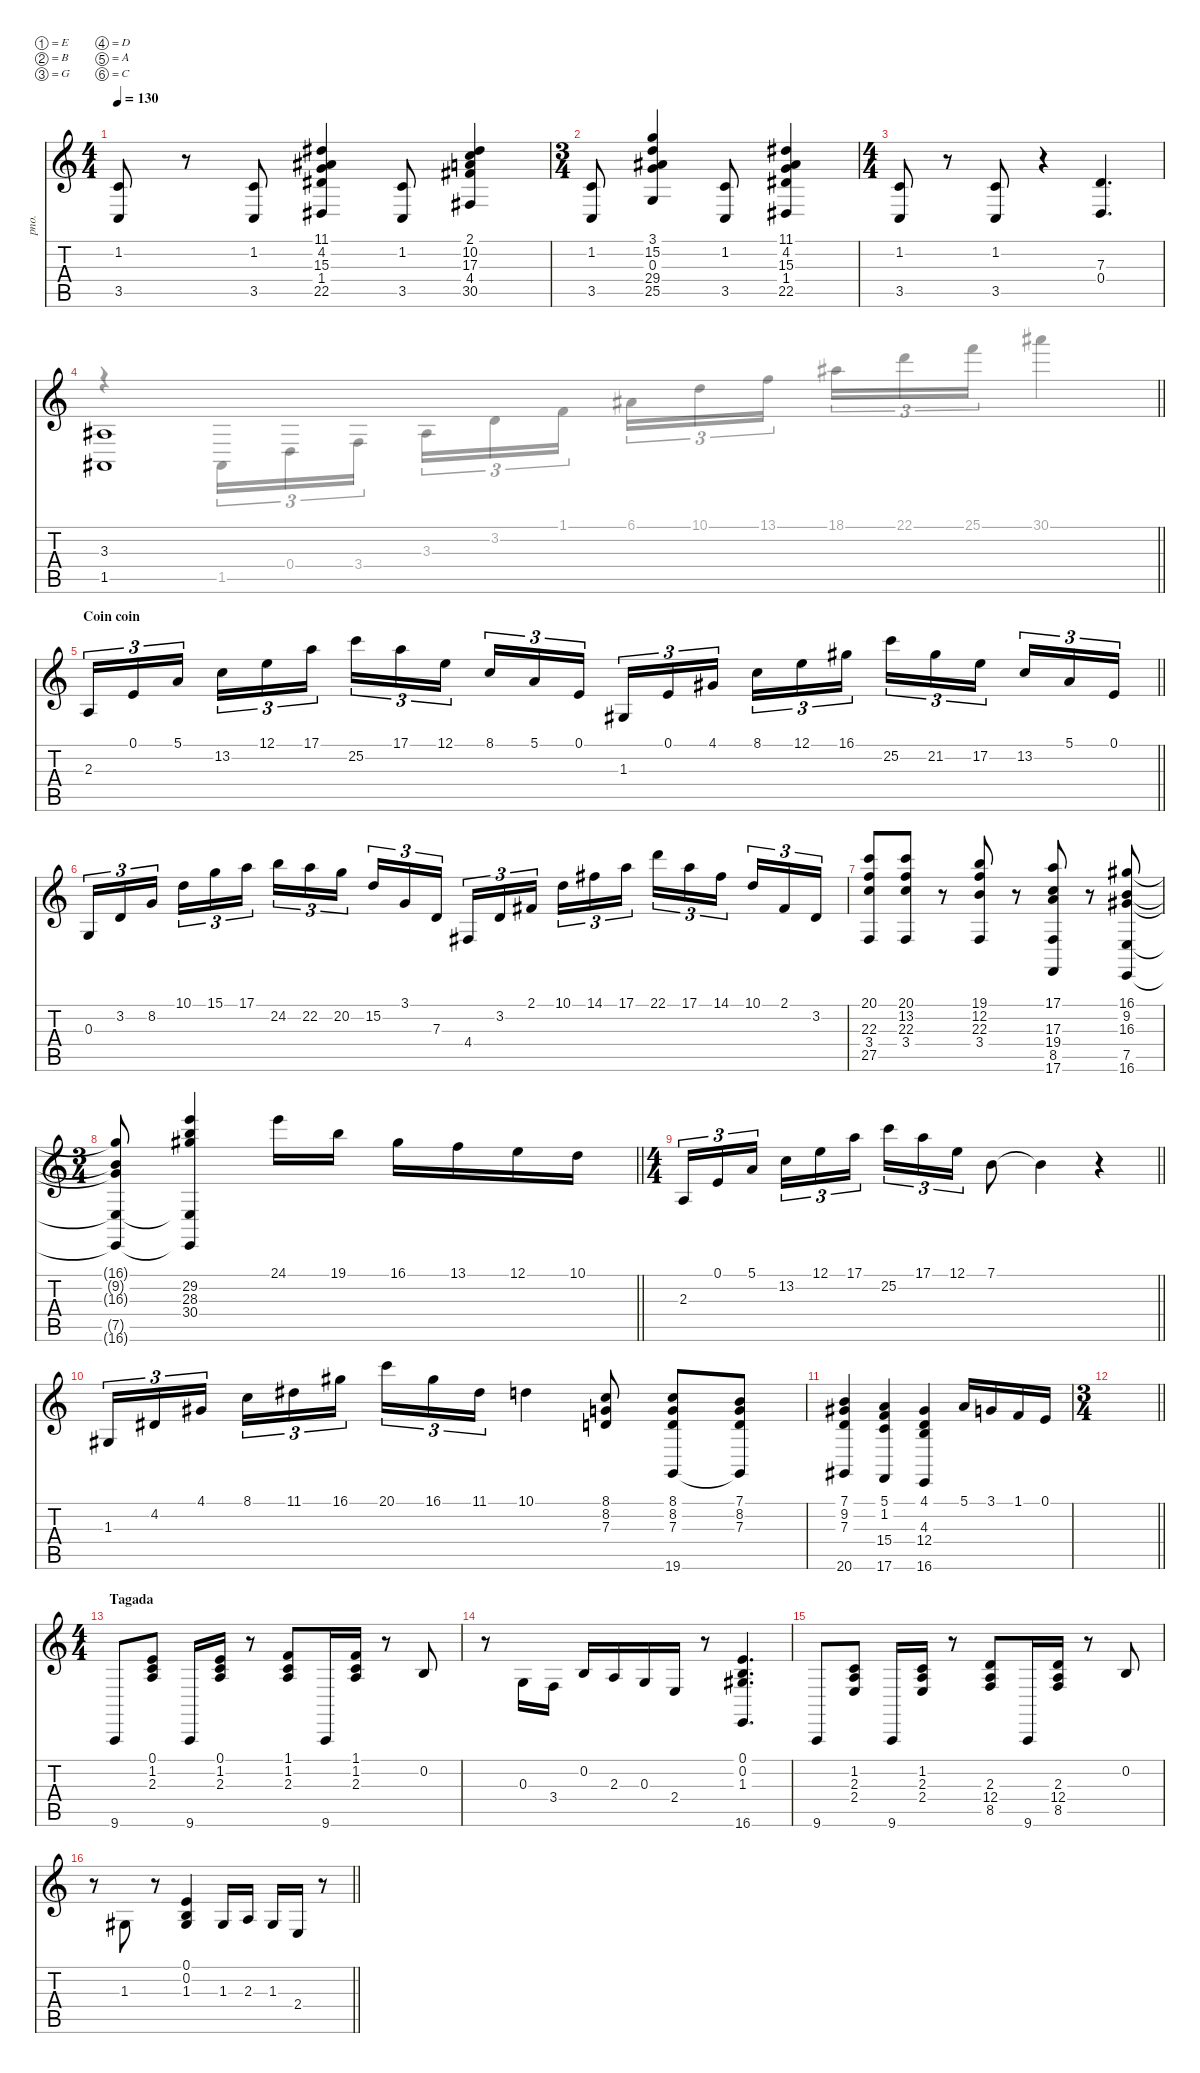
\defaultSystemsLayout 4
\hideDynamics
\bracketExtendMode nobrackets
\otherSystemsTrackNameOrientation horizontal
\track ("Reney" "pno.") {instrument brightacousticpiano}
\staff {score tabs}
\tuning (E4 B3 G3 D3 A2 C1)
\voice
\ts (4 4)
\tempo 130
\clef g2
\ks c
(1.2 3.5).8{dy f beam Up} r.8{beam Up} (1.2 3.5).8{beam Up} (11.1{acc #} 4.2{acc #} 15.3{acc #} 1.4{acc #} 22.5).4{beam Up} (1.2 3.5).8{beam Up} (2.1{acc #} 10.2 17.3 4.4{acc #} 30.5{acc #}).4{beam Up} |
\ts (3 4)
\beaming (8 2 2 2 2)
(1.2 3.5).8{beam Up} (3.1 15.2 0.3 29.4 25.5{acc #}).4{beam Up} (1.2 3.5).8{beam Up} (11.1{acc #} 4.2{acc #} 15.3{acc #} 1.4{acc #} 22.5).4{beam Up} |
\ts (4 4)
\beaming (8 2 2 2 2)
(1.2 3.5).8{beam Up} r.8{beam Up} (1.2 3.5).8{beam Up} r.4{beam Up} (7.3 0.4).4{d beam Up} |
\barLineRight lightlight
(3.3{acc #} 1.5{acc #}).1{beam Up} |
\section ("" "Coin coin")
\barLineRight lightlight
2.3.16{tu (3 2) beam Up} 0.1.16{tu (3 2) beam Up} 5.1.16{tu (3 2) beam Up} 13.2.16{tu (3 2) beam Down} 12.1.16{tu (3 2) beam Down} 17.1.16{tu (3 2) beam Down} 25.2.16{tu (3 2) beam Down} 17.1.16{tu (3 2) beam Down} 12.1.16{tu (3 2) beam Down} 8.1.16{tu (3 2) beam Up} 5.1.16{tu (3 2) beam Up} 0.1.16{tu (3 2) beam Up} 1.3{acc #}.16{tu (3 2) beam Up} 0.1.16{tu (3 2) beam Up} 4.1{acc #}.16{tu (3 2) beam Up} 8.1.16{tu (3 2) beam Down} 12.1.16{tu (3 2) beam Down} 16.1{acc #}.16{tu (3 2) beam Down} 25.2.16{tu (3 2) beam Down} 21.2{acc #}.16{tu (3 2) beam Down} 17.2.16{tu (3 2) beam Down} 13.2.16{tu (3 2) beam Up} 5.1.16{tu (3 2) beam Up} 0.1.16{tu (3 2) beam Up} |
0.3.16{tu (3 2) beam Up} 3.2.16{tu (3 2) beam Up} 8.2.16{tu (3 2) beam Up} 10.1.16{tu (3 2) beam Down} 15.1.16{tu (3 2) beam Down} 17.1.16{tu (3 2) beam Down} 24.2.16{tu (3 2) beam Down} 22.2.16{tu (3 2) beam Down} 20.2.16{tu (3 2) beam Down} 15.2.16{tu (3 2) beam Up} 3.1.16{tu (3 2) beam Up} 7.3.16{tu (3 2) beam Up} 4.4{acc #}.16{tu (3 2) beam Up} 3.2.16{tu (3 2) beam Up} 2.1{acc #}.16{tu (3 2) beam Up} 10.1.16{tu (3 2) beam Down} 14.1{acc #}.16{tu (3 2) beam Down} 17.1.16{tu (3 2) beam Down} 22.1.16{tu (3 2) beam Down} 17.1.16{tu (3 2) beam Down} 14.1{acc #}.16{tu (3 2) beam Down} 10.1.16{tu (3 2) beam Up} 2.1{acc #}.16{tu (3 2) beam Up} 3.2.16{tu (3 2) beam Up} |
(20.1 22.3 3.4 27.5).8{beam Up} (20.1 13.2 22.3 3.4).8{beam Up} r.8{beam Up} (19.1 12.2 22.3 3.4).8{beam Up} r.8{beam Up} (17.1 17.3 19.4 8.5 17.6).8{beam Up} r.8{beam Up} (16.1{acc #} 9.2{acc #} 16.3 7.5 16.6).8{beam Up} |
\ts (3 4)
\beaming (8 2 2 2)
\barLineRight lightlight
(16.1{t acc #} 9.2{t acc #} 16.3{t} 7.5{t} 16.6{t}).8{beam Up} (29.2 28.3 30.4{acc #} 7.5{t} 16.6{t}).4{beam Up} 24.1.16{beam Down} 19.1.16{beam Down} 16.1{acc #}.16{beam Down} 13.1.16{beam Down} 12.1.16{beam Down} 10.1.16{beam Down} |
\ts (4 4)
\beaming (8 2 2 2 2)
\barLineRight lightlight
2.3.16{tu (3 2) beam Up} 0.1.16{tu (3 2) beam Up} 5.1.16{tu (3 2) beam Up} 13.2.16{tu (3 2) beam Down} 12.1.16{tu (3 2) beam Down} 17.1.16{tu (3 2) beam Down} 25.2.16{tu (3 2) beam Down} 17.1.16{tu (3 2) beam Down} 12.1.16{tu (3 2) beam Down} 7.1.8{beam Down} 7.1{t}.4{beam Down} r.4{beam Down} |
1.3{acc #}.16{tu (3 2) beam Up} 4.2{acc #}.16{tu (3 2) beam Up} 4.1{acc #}.16{tu (3 2) beam Up} 8.1.16{tu (3 2) beam Down} 11.1{acc #}.16{tu (3 2) beam Down} 16.1{acc #}.16{tu (3 2) beam Down} 20.1.16{tu (3 2) beam Down} 16.1{acc #}.16{tu (3 2) beam Down} 11.1{acc #}.16{tu (3 2) beam Down} 10.1.4{beam Down} (8.1 8.2 7.3).8{beam Up} (8.1 8.2 7.3 19.6).8{beam Up} (7.1 8.2 7.3 19.6{t}).8{beam Up} |
(7.1 9.2{acc #} 7.3 20.6{acc #}).4{beam Up} (5.1 1.2 15.4 17.6).4{beam Up} (4.1{acc #} 4.3 12.4 16.6).4{beam Up} 5.1.16{beam Up} 3.1.16{beam Up} 1.1.16{beam Up} 0.1.16{beam Up} |
\ts (3 4)
\beaming (8 2 2 2)
\barLineRight lightlight
|
\ts (4 4)
\beaming (8 2 2 2 2)
\section ("" "Tagada")
9.6.8{beam Up} (0.1 1.2 2.3).8{beam Up} 9.6.16{beam Up} (0.1 1.2 2.3).16{beam Up} r.8{beam Up} (1.1 1.2 2.3).8{beam Up} 9.6.16{beam Up} (1.1 1.2 2.3).16{beam Up} r.8{beam Up} 0.2.8{beam Up} |
r.8{beam Down} 0.3.16{beam Up} 3.4.16{beam Up} 0.2.16{beam Up} 2.3.16{beam Up} 0.3.16{beam Up} 2.4.16{beam Up} r.8{beam Up} (0.1 0.2 1.3{acc #} 16.6).4{d beam Up} |
9.6.8{beam Up} (1.2 2.3 2.4).8{beam Up} 9.6.16{beam Up} (1.2 2.3 2.4).16{beam Up} r.8{beam Up} (2.3 12.4 8.5).8{beam Up} 9.6.16{beam Up} (2.3 12.4 8.5).16{beam Up} r.8{beam Up} 0.2.8{beam Up} |
\barLineRight lightlight
r.8{beam Down} 1.3{acc #}.8{beam Up} r.8{beam Up} (0.1 0.2 1.3{acc #}).4{beam Up} 1.3{acc #}.16{beam Up} 2.3.16{beam Up} 1.3{acc #}.16{beam Up} 2.4.16{beam Up} r.8{beam Up}
\voice
\clef g2
\ottava regular
\simile none
\ks c
|
|
|
\barLineRight lightlight
r.4{beam Down} 1.5{acc #}.16{tu (3 2) beam Down} 0.4.16{tu (3 2) beam Down} 3.4.16{tu (3 2) beam Down} 3.3{acc #}.16{tu (3 2) beam Down} 3.2.16{tu (3 2) beam Down} 1.1.16{tu (3 2) beam Down} 6.1{acc #}.16{tu (3 2) beam Down} 10.1.16{tu (3 2) beam Down} 13.1.16{tu (3 2) beam Down} 18.1{acc #}.16{tu (3 2) beam Down} 22.1.16{tu (3 2) beam Down} 25.1.16{tu (3 2) beam Down} 30.1{acc #}.4{beam Down} |
\barLineRight lightlight
|
|
|
\barLineRight lightlight
|
\barLineRight lightlight
|
|
|
\barLineRight lightlight
|
|
|
|
\barLineRight lightlight
